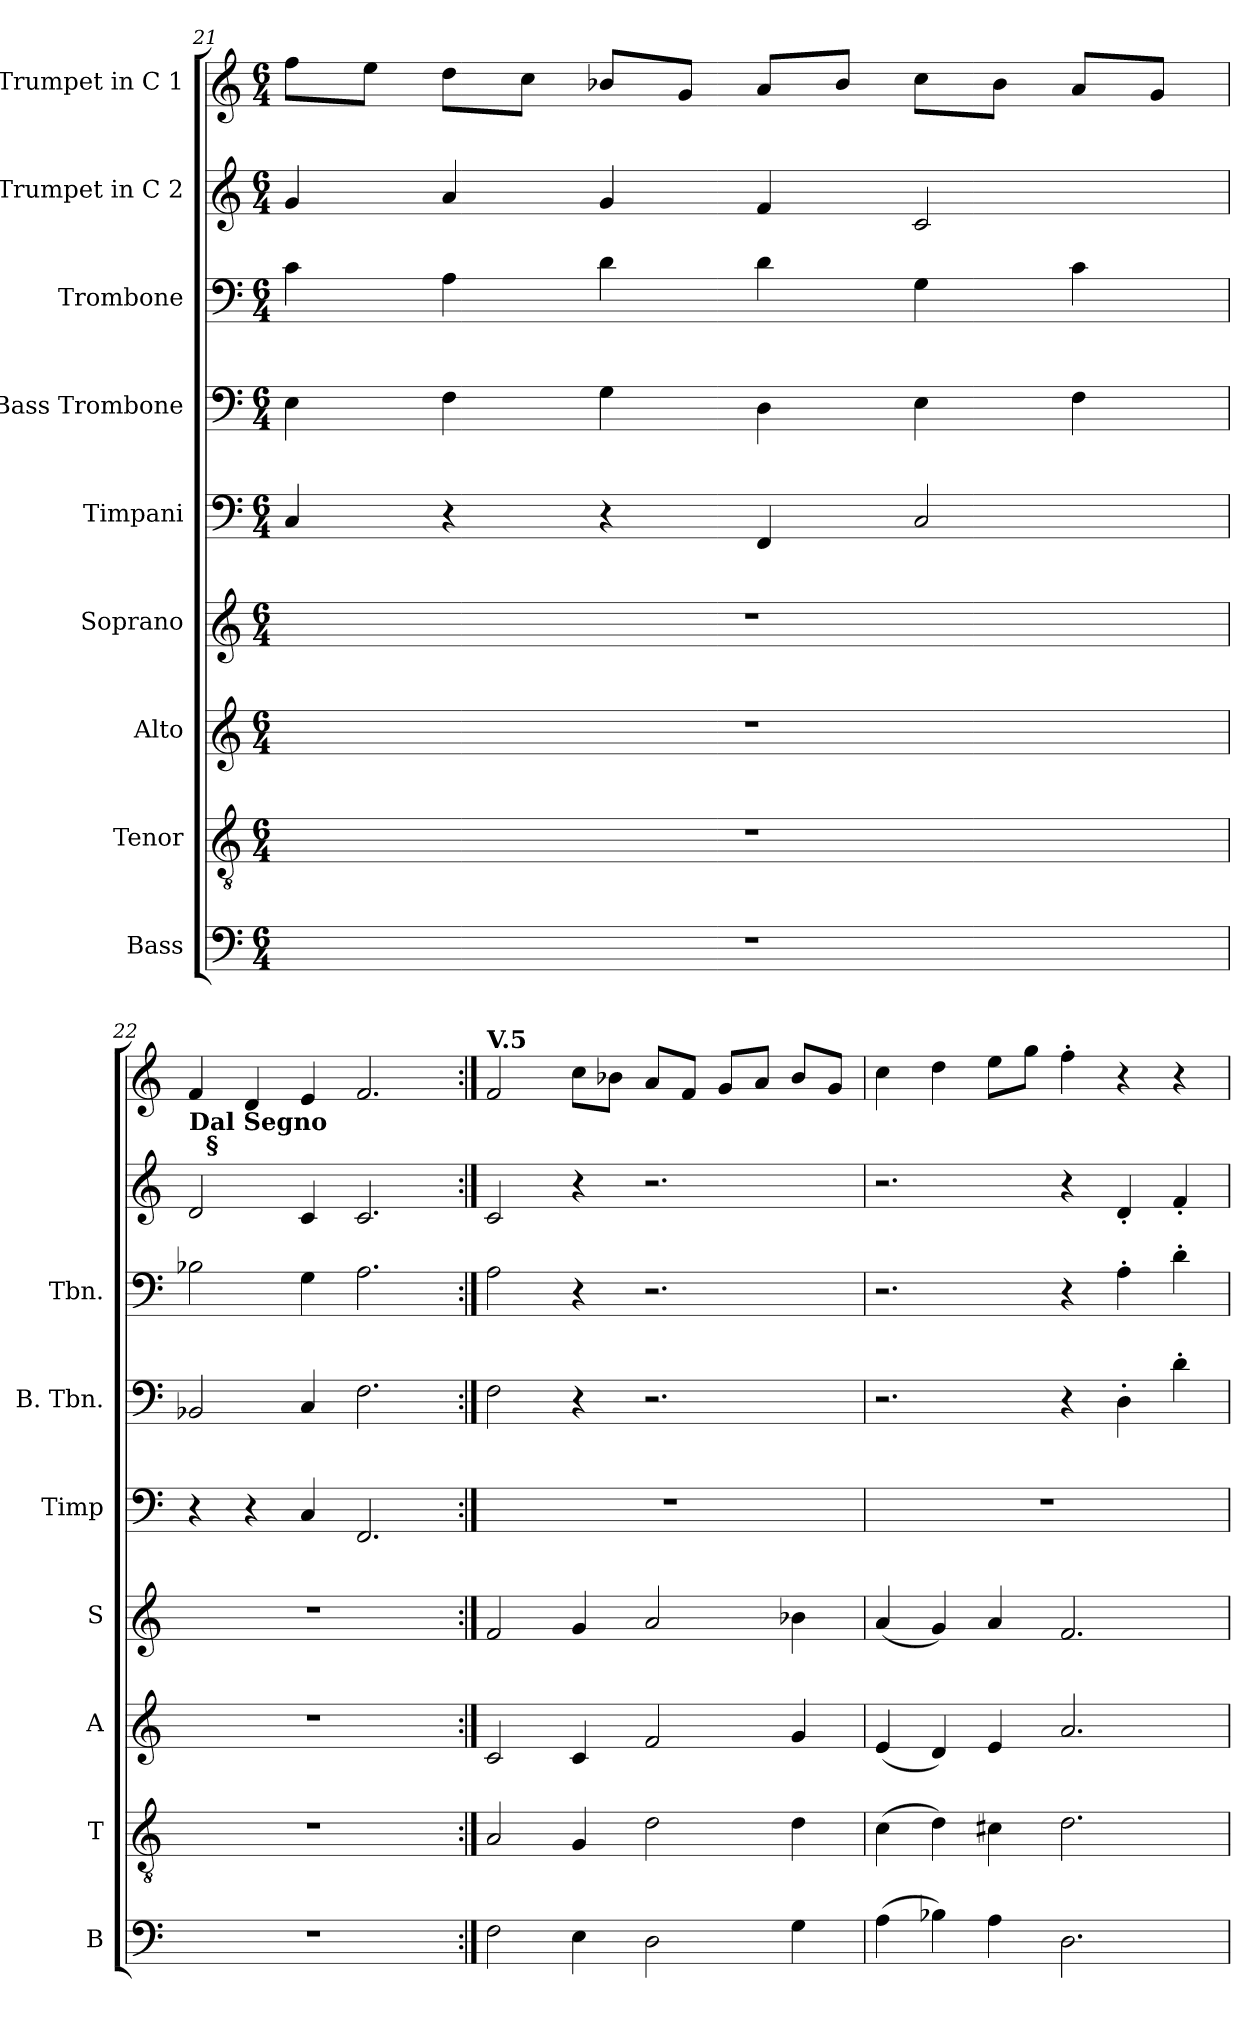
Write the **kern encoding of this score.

**kern	**kern	**kern	**kern	**kern	**kern	**kern	**kern	**kern
*part9	*part8	*part7	*part6	*part5	*part4	*part3	*part2	*part1
*staff9	*staff8	*staff7	*staff6	*staff5	*staff4	*staff3	*staff2	*staff1
*I"Bass	*I"Tenor	*I"Alto	*I"Soprano	*I"Timpani	*I"Bass Trombone	*I"Trombone	*I"Trumpet in C 2	*I"Trumpet in C 1
*I'B	*I'T	*I'A	*I'S	*I'Timp	*I'B. Tbn.	*I'Tbn.	*	*
!!LO:PB:g=z
*clefF4	*clefGv2	*clefG2	*clefG2	*clefF4	*clefF4	*clefF4	*clefG2	*clefG2
*M6/4	*M6/4	*M6/4	*M6/4	*M6/4	*M6/4	*M6/4	*M6/4	*M6/4
=21	=21	=21	=21	=21	=21	=21	=21	=21
1.r	1.r	1.r	1.r	4C/	4E\	4c\	4g/	8ff\L
.	.	.	.	.	.	.	.	8ee\J
.	.	.	.	4r	4F\	4A\	4a/	8dd\L
.	.	.	.	.	.	.	.	8cc\J
.	.	.	.	4r	4G\	4d\	4g/	8b-/L
.	.	.	.	.	.	.	.	8g/J
.	.	.	.	4FF/	4D\	4d\	4f/	8a/L
.	.	.	.	.	.	.	.	8b-/J
.	.	.	.	2C/	4E\	4G\	2c/	8cc\L
.	.	.	.	.	.	.	.	8b-\J
.	.	.	.	.	4F\	4c\	.	8a/L
.	.	.	.	.	.	.	.	8g/J
=22	=22	=22	=22	=22	=22	=22	=22	=22
!	!	!	!	!	!	!	!	!LO:TX:b:B:t=Dal Segno\n                                                  §
1.r	1.r	1.r	1.r	4r	2BB-/	2B-\	2d/	4f/
.	.	.	.	4r	.	.	.	4d/
.	.	.	.	4C/	4C/	4G\	4c/	4e/
.	.	.	.	2.FF/	2.F\	2.A\	2.c/	2.f/
=23:|!	=23:|!	=23:|!	=23:|!	=23:|!	=23:|!	=23:|!	=23:|!	=23:|!
!	!	!	!	!	!	!	!	!LO:TX:a:B:t=V.5
2F\	2A/	2c/	2f/	1.r	2F\	2A\	2c/	2f/
4E\	4G/	4c/	4g/	.	4r	4r	4r	8cc\L
.	.	.	.	.	.	.	.	8b-\J
2D\	2d\	2f/	2a/	.	2.r	2.r	2.r	8a/L
.	.	.	.	.	.	.	.	8f/J
.	.	.	.	.	.	.	.	8g/L
.	.	.	.	.	.	.	.	8a/J
4G\	4d\	4g/	4b-\	.	.	.	.	8b-/L
.	.	.	.	.	.	.	.	8g/J
!!LO:PB:g=z
=24	=24	=24	=24	=24	=24	=24	=24	=24
(>4A\	(>4c\	(<4e/	(<4a/	1.r	2.r	2.r	2.r	4cc\
4B-\)	4d\)	4d/)	4g/)	.	.	.	.	4dd\
4A\	4c#\	4e/	4a/	.	.	.	.	8ee\L
.	.	.	.	.	.	.	.	8gg\J
2.D\	2.d\	2.a/	2.f/	.	4r	4r	4r	4ff'>\
.	.	.	.	.	4D'>\	4A'>\	4d'</	4r
.	.	.	.	.	4d'>\	4d'>\	4f'</	4r
=	=	=	=	=	=	=	=	=
*-	*-	*-	*-	*-	*-	*-	*-	*-
